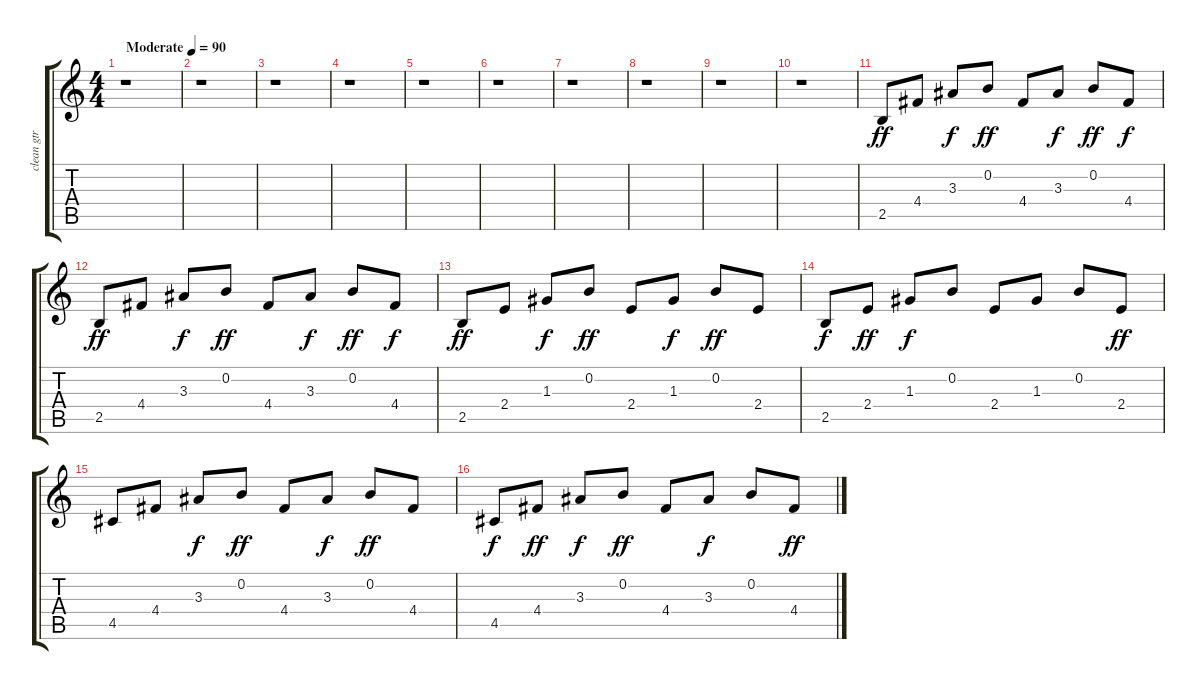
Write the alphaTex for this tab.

\track ("clean gtr" "clean gtr") {instrument acousticguitarsteel}
\staff {score tabs}
\tuning (E4 B3 G3 D3 A2 E2) {hide}
\ts (4 4)
\tempo (90 "Moderate")
\clef g2
\ks c
r.1{dy ff instrument acousticguitarsteel} |
r.1 |
r.1 |
r.1 |
r.1 |
r.1 |
r.1 |
r.1 |
r.1 |
r.1 |
2.5.8 4.4.8 3.3.8{dy f} 0.2.8{dy ff} 4.4.8 3.3.8{dy f} 0.2.8{dy ff} 4.4.8{dy f} |
2.5.8{dy ff} 4.4.8 3.3.8{dy f} 0.2.8{dy ff} 4.4.8 3.3.8{dy f} 0.2.8{dy ff} 4.4.8{dy f} |
2.5.8{dy ff} 2.4.8 1.3.8{dy f} 0.2.8{dy ff} 2.4.8 1.3.8{dy f} 0.2.8{dy ff} 2.4.8 |
2.5.8{dy f} 2.4.8{dy ff} 1.3.8{dy f} 0.2.8 2.4.8 1.3.8 0.2.8 2.4.8{dy ff} |
4.5.8 4.4.8 3.3.8{dy f} 0.2.8{dy ff} 4.4.8 3.3.8{dy f} 0.2.8{dy ff} 4.4.8 |
4.5.8{dy f} 4.4.8{dy ff} 3.3.8{dy f} 0.2.8{dy ff} 4.4.8 3.3.8{dy f} 0.2.8 4.4.8{dy ff}
